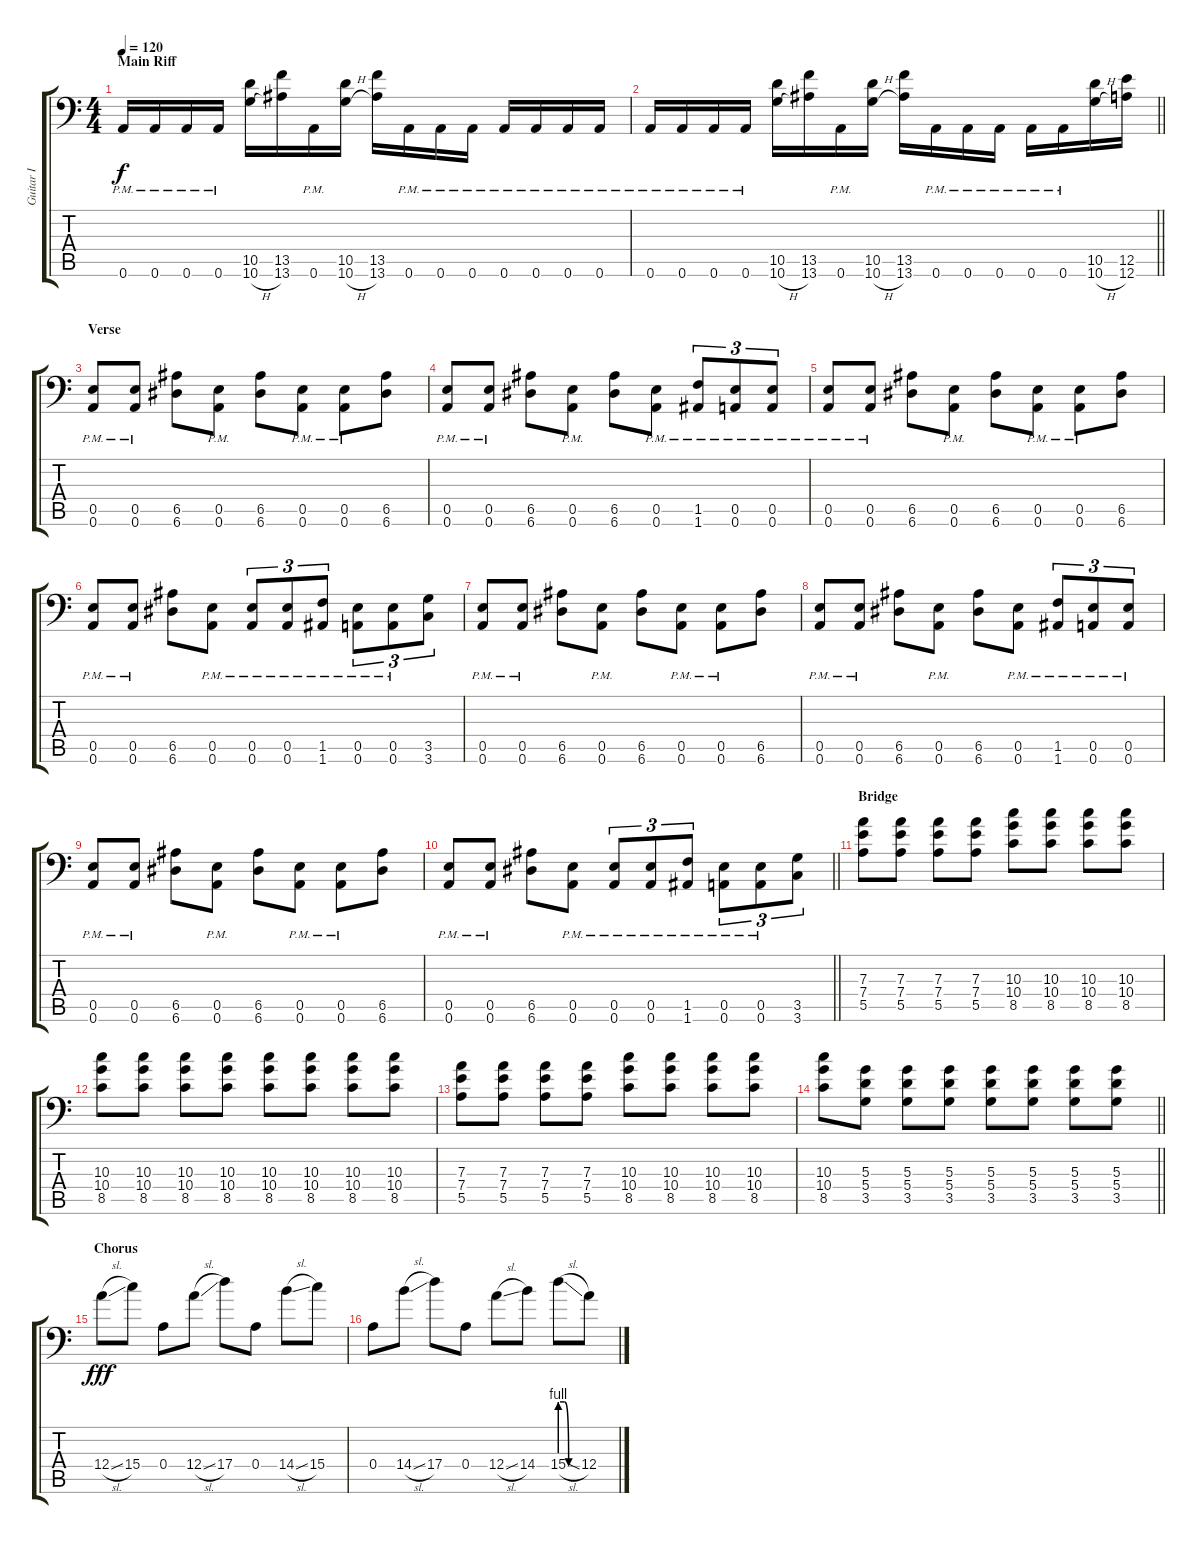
\track ("Guitar I" "Guitar I") {instrument distortionguitar}
\staff {score tabs}
\tuning (B3 Gb3 D3 A2 E2 A1) {hide}
\ts (4 4)
\section ("" "Main Riff")
\tempo 120
\clef f4
\ks c
0.6{pm}.16{dy f} 0.6{pm}.16 0.6{pm}.16 0.6{pm}.16 (10.5 10.6{h}).16 (13.5 13.6).16 0.6{pm}.16 (10.5 10.6{h}).16 (13.5 13.6).16 0.6{pm}.16 0.6{pm}.16 0.6{pm}.16 0.6{pm}.16 0.6{pm}.16 0.6{pm}.16 0.6{pm}.16 |
\barLineRight lightlight
0.6{pm}.16 0.6{pm}.16 0.6{pm}.16 0.6{pm}.16 (10.5 10.6{h}).16 (13.5 13.6).16 0.6{pm}.16 (10.5 10.6{h}).16 (13.5 13.6).16 0.6{pm}.16 0.6{pm}.16 0.6{pm}.16 0.6{pm}.16 0.6{pm}.16 (10.5 10.6{h}).16 (12.5 12.6).16 |
\section ("" "Verse")
(0.5{pm} 0.6).8 (0.5{pm} 0.6).8 (6.5 6.6).8 (0.5{pm} 0.6).8 (6.5 6.6).8 (0.5{pm} 0.6).8 (0.5{pm} 0.6).8 (6.5 6.6).8 |
(0.5{pm} 0.6).8 (0.5{pm} 0.6).8 (6.5 6.6).8 (0.5{pm} 0.6).8 (6.5 6.6).8 (0.5{pm} 0.6).8 (1.5{pm} 1.6).8{tu (3 2)} (0.5{pm} 0.6).8{tu (3 2)} (0.5{pm} 0.6).8{tu (3 2)} |
(0.5{pm} 0.6).8 (0.5{pm} 0.6).8 (6.5 6.6).8 (0.5{pm} 0.6).8 (6.5 6.6).8 (0.5{pm} 0.6).8 (0.5{pm} 0.6).8 (6.5 6.6).8 |
(0.5{pm} 0.6).8 (0.5{pm} 0.6).8 (6.5 6.6).8 (0.5{pm} 0.6).8 (0.5{pm} 0.6).8{tu (3 2)} (0.5{pm} 0.6).8{tu (3 2)} (1.5{pm} 1.6).8{tu (3 2)} (0.5{pm} 0.6).8{tu (3 2)} (0.5{pm} 0.6).8{tu (3 2)} (3.5 3.6).8{tu (3 2)} |
(0.5{pm} 0.6).8 (0.5{pm} 0.6).8 (6.5 6.6).8 (0.5{pm} 0.6).8 (6.5 6.6).8 (0.5{pm} 0.6).8 (0.5{pm} 0.6).8 (6.5 6.6).8 |
(0.5{pm} 0.6).8 (0.5{pm} 0.6).8 (6.5 6.6).8 (0.5{pm} 0.6).8 (6.5 6.6).8 (0.5{pm} 0.6).8 (1.5{pm} 1.6).8{tu (3 2)} (0.5{pm} 0.6).8{tu (3 2)} (0.5{pm} 0.6).8{tu (3 2)} |
(0.5{pm} 0.6).8 (0.5{pm} 0.6).8 (6.5 6.6).8 (0.5{pm} 0.6).8 (6.5 6.6).8 (0.5{pm} 0.6).8 (0.5{pm} 0.6).8 (6.5 6.6).8 |
\barLineRight lightlight
(0.5{pm} 0.6).8 (0.5{pm} 0.6).8 (6.5 6.6).8 (0.5{pm} 0.6).8 (0.5{pm} 0.6).8{tu (3 2)} (0.5{pm} 0.6).8{tu (3 2)} (1.5{pm} 1.6).8{tu (3 2)} (0.5{pm} 0.6).8{tu (3 2)} (0.5{pm} 0.6).8{tu (3 2)} (3.5 3.6).8{tu (3 2)} |
\section ("" "Bridge")
(7.3 7.4 5.5).8 (7.3 7.4 5.5).8 (7.3 7.4 5.5).8 (7.3 7.4 5.5).8 (10.3 10.4 8.5).8 (10.3 10.4 8.5).8 (10.3 10.4 8.5).8 (10.3 10.4 8.5).8 |
(10.3 10.4 8.5).8 (10.3 10.4 8.5).8 (10.3 10.4 8.5).8 (10.3 10.4 8.5).8 (10.3 10.4 8.5).8 (10.3 10.4 8.5).8 (10.3 10.4 8.5).8 (10.3 10.4 8.5).8 |
(7.3 7.4 5.5).8 (7.3 7.4 5.5).8 (7.3 7.4 5.5).8 (7.3 7.4 5.5).8 (10.3 10.4 8.5).8 (10.3 10.4 8.5).8 (10.3 10.4 8.5).8 (10.3 10.4 8.5).8 |
\barLineRight lightlight
(10.3 10.4 8.5).8 (5.3 5.4 3.5).8 (5.3 5.4 3.5).8 (5.3 5.4 3.5).8 (5.3 5.4 3.5).8 (5.3 5.4 3.5).8 (5.3 5.4 3.5).8 (5.3 5.4 3.5).8 |
\section ("" "Chorus")
12.4{sl}.8{dy fff} 15.4.8 0.4.8 12.4{sl}.8 17.4.8 0.4.8 14.4{sl}.8 15.4.8 |
0.4.8 14.4{sl}.8 17.4.8 0.4.8 12.4{sl}.8 14.4.8 15.4{be (custom 0 4 15 4 30 0 60 0) sl}.8 12.4.8
